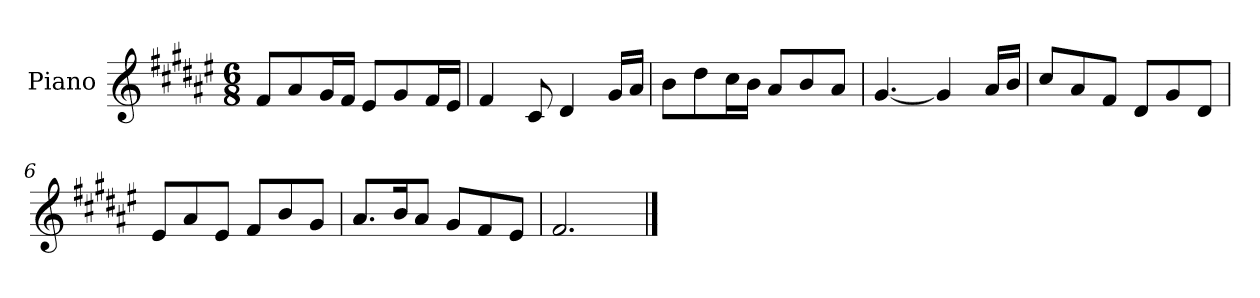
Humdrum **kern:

**kern
*part1
*staff1
*I"Piano
*I'Pno.
*clefG2
*k[f#c#g#d#a#e#]
*M6/8
*MM120
=1
8f#/L
8a#/
16g#/L
16f#/JJ
8e#/L
8g#/
16f#/L
16e#/JJ
=2
4f#/
8c#/
4d#/
16g#/LL
16a#/JJ
=3
8b\L
8dd#\
16cc#\L
16b\JJ
8a#/L
8b/
8a#/J
=4
[4.g#/
4g#/]
16a#/LL
16b/JJ
=5
8cc#/L
8a#/
8f#/J
8d#/L
8g#/
8d#/J
=6
8e#/L
8a#/
8e#/J
8f#/L
8b/
8g#/J
=7
8.a#/L
16b/K
8a#/J
8g#/L
8f#/
8e#/J
!!LO:LB:g=z
=8
2.f#/
==
*-
